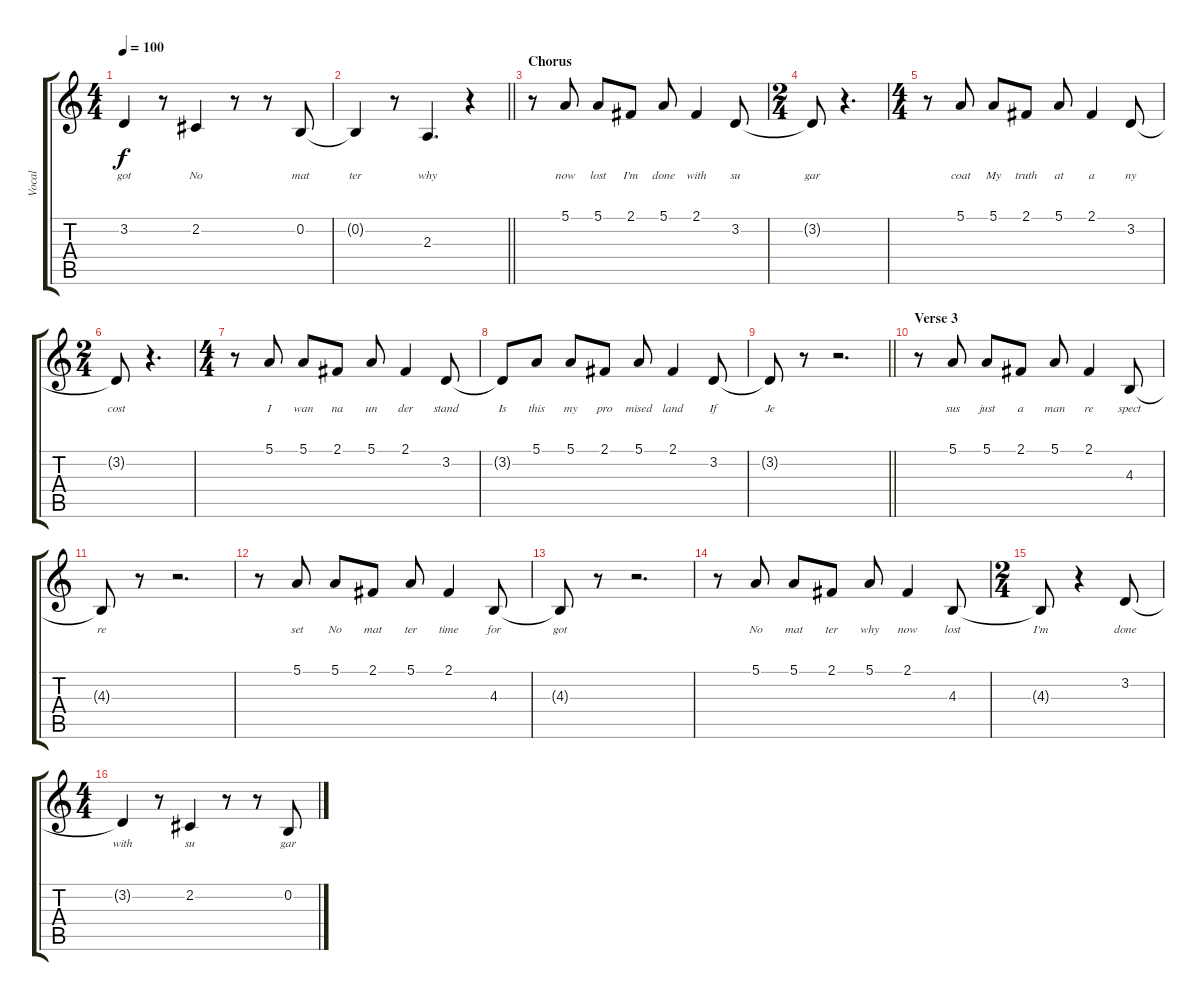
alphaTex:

\track ("Vocal" "Vocal") {instrument acousticgrandpiano}
\staff {score tabs}
\tuning (E4 B3 G3 D3 A2 E2) {hide}
\ts (4 4)
\tempo 100
\clef g2
\ks c
3.2{t}.4{lyrics (0 "got") lyrics (1 "") lyrics (2 "") lyrics (3 "") lyrics (4 "") dy f} r.8 2.2.4{lyrics (0 "No") lyrics (1 "") lyrics (2 "") lyrics (3 "") lyrics (4 "")} r.8 r.8 0.2.8{lyrics (0 "mat") lyrics (1 "") lyrics (2 "") lyrics (3 "") lyrics (4 "")} |
\barLineRight lightlight
0.2{t}.4{lyrics (0 "ter") lyrics (1 "") lyrics (2 "") lyrics (3 "") lyrics (4 "")} r.8 2.3.4{d lyrics (0 "why") lyrics (1 "") lyrics (2 "") lyrics (3 "") lyrics (4 "")} r.4 |
\section ("" "Chorus")
r.8 5.1.8{lyrics (0 "now") lyrics (1 "") lyrics (2 "") lyrics (3 "") lyrics (4 "")} 5.1.8{lyrics (0 "lost") lyrics (1 "") lyrics (2 "") lyrics (3 "") lyrics (4 "")} 2.1.8{lyrics (0 "I'm") lyrics (1 "") lyrics (2 "") lyrics (3 "") lyrics (4 "")} 5.1.8{lyrics (0 "done") lyrics (1 "") lyrics (2 "") lyrics (3 "") lyrics (4 "")} 2.1.4{lyrics (0 "with") lyrics (1 "") lyrics (2 "") lyrics (3 "") lyrics (4 "")} 3.2.8{lyrics (0 "su") lyrics (1 "") lyrics (2 "") lyrics (3 "") lyrics (4 "")} |
\ts (2 4)
3.2{t}.8{lyrics (0 "gar") lyrics (1 "") lyrics (2 "") lyrics (3 "") lyrics (4 "")} r.4{d} |
\ts (4 4)
r.8 5.1.8{lyrics (0 "coat") lyrics (1 "") lyrics (2 "") lyrics (3 "") lyrics (4 "")} 5.1.8{lyrics (0 "My") lyrics (1 "") lyrics (2 "") lyrics (3 "") lyrics (4 "")} 2.1.8{lyrics (0 "truth") lyrics (1 "") lyrics (2 "") lyrics (3 "") lyrics (4 "")} 5.1.8{lyrics (0 "at") lyrics (1 "") lyrics (2 "") lyrics (3 "") lyrics (4 "")} 2.1.4{lyrics (0 "a") lyrics (1 "") lyrics (2 "") lyrics (3 "") lyrics (4 "")} 3.2.8{lyrics (0 "ny") lyrics (1 "") lyrics (2 "") lyrics (3 "") lyrics (4 "")} |
\ts (2 4)
3.2{t}.8{lyrics (0 "cost") lyrics (1 "") lyrics (2 "") lyrics (3 "") lyrics (4 "")} r.4{d} |
\ts (4 4)
r.8 5.1.8{lyrics (0 "I") lyrics (1 "") lyrics (2 "") lyrics (3 "") lyrics (4 "")} 5.1.8{lyrics (0 "wan") lyrics (1 "") lyrics (2 "") lyrics (3 "") lyrics (4 "")} 2.1.8{lyrics (0 "na") lyrics (1 "") lyrics (2 "") lyrics (3 "") lyrics (4 "")} 5.1.8{lyrics (0 "un") lyrics (1 "") lyrics (2 "") lyrics (3 "") lyrics (4 "")} 2.1.4{lyrics (0 "der") lyrics (1 "") lyrics (2 "") lyrics (3 "") lyrics (4 "")} 3.2.8{lyrics (0 "stand") lyrics (1 "") lyrics (2 "") lyrics (3 "") lyrics (4 "")} |
3.2{t}.8{lyrics (0 "Is") lyrics (1 "") lyrics (2 "") lyrics (3 "") lyrics (4 "")} 5.1.8{lyrics (0 "this") lyrics (1 "") lyrics (2 "") lyrics (3 "") lyrics (4 "")} 5.1.8{lyrics (0 "my") lyrics (1 "") lyrics (2 "") lyrics (3 "") lyrics (4 "")} 2.1.8{lyrics (0 "pro") lyrics (1 "") lyrics (2 "") lyrics (3 "") lyrics (4 "")} 5.1.8{lyrics (0 "mised") lyrics (1 "") lyrics (2 "") lyrics (3 "") lyrics (4 "")} 2.1.4{lyrics (0 "land") lyrics (1 "") lyrics (2 "") lyrics (3 "") lyrics (4 "")} 3.2.8{lyrics (0 "If") lyrics (1 "") lyrics (2 "") lyrics (3 "") lyrics (4 "")} |
\barLineRight lightlight
3.2{t}.8{lyrics (0 "Je") lyrics (1 "") lyrics (2 "") lyrics (3 "") lyrics (4 "")} r.8 r.2{d} |
\section ("" "Verse 3")
r.8 5.1.8{lyrics (0 "sus") lyrics (1 "") lyrics (2 "") lyrics (3 "") lyrics (4 "")} 5.1.8{lyrics (0 "just") lyrics (1 "") lyrics (2 "") lyrics (3 "") lyrics (4 "")} 2.1.8{lyrics (0 "a") lyrics (1 "") lyrics (2 "") lyrics (3 "") lyrics (4 "")} 5.1.8{lyrics (0 "man") lyrics (1 "") lyrics (2 "") lyrics (3 "") lyrics (4 "")} 2.1.4{lyrics (0 "re") lyrics (1 "") lyrics (2 "") lyrics (3 "") lyrics (4 "")} 4.3.8{lyrics (0 "spect") lyrics (1 "") lyrics (2 "") lyrics (3 "") lyrics (4 "")} |
4.3{t}.8{lyrics (0 "re") lyrics (1 "") lyrics (2 "") lyrics (3 "") lyrics (4 "")} r.8 r.2{d} |
r.8 5.1.8{lyrics (0 "set") lyrics (1 "") lyrics (2 "") lyrics (3 "") lyrics (4 "")} 5.1.8{lyrics (0 "No") lyrics (1 "") lyrics (2 "") lyrics (3 "") lyrics (4 "")} 2.1.8{lyrics (0 "mat") lyrics (1 "") lyrics (2 "") lyrics (3 "") lyrics (4 "")} 5.1.8{lyrics (0 "ter") lyrics (1 "") lyrics (2 "") lyrics (3 "") lyrics (4 "")} 2.1.4{lyrics (0 "time") lyrics (1 "") lyrics (2 "") lyrics (3 "") lyrics (4 "")} 4.3.8{lyrics (0 "for") lyrics (1 "") lyrics (2 "") lyrics (3 "") lyrics (4 "")} |
4.3{t}.8{lyrics (0 "got") lyrics (1 "") lyrics (2 "") lyrics (3 "") lyrics (4 "")} r.8 r.2{d} |
r.8 5.1.8{lyrics (0 "No") lyrics (1 "") lyrics (2 "") lyrics (3 "") lyrics (4 "")} 5.1.8{lyrics (0 "mat") lyrics (1 "") lyrics (2 "") lyrics (3 "") lyrics (4 "")} 2.1.8{lyrics (0 "ter") lyrics (1 "") lyrics (2 "") lyrics (3 "") lyrics (4 "")} 5.1.8{lyrics (0 "why") lyrics (1 "") lyrics (2 "") lyrics (3 "") lyrics (4 "")} 2.1.4{lyrics (0 "now") lyrics (1 "") lyrics (2 "") lyrics (3 "") lyrics (4 "")} 4.3.8{lyrics (0 "lost") lyrics (1 "") lyrics (2 "") lyrics (3 "") lyrics (4 "")} |
\ts (2 4)
4.3{t}.8{lyrics (0 "I'm") lyrics (1 "") lyrics (2 "") lyrics (3 "") lyrics (4 "")} r.4 3.2.8{lyrics (0 "done") lyrics (1 "") lyrics (2 "") lyrics (3 "") lyrics (4 "")} |
\ts (4 4)
3.2{t}.4{lyrics (0 "with") lyrics (1 "") lyrics (2 "") lyrics (3 "") lyrics (4 "")} r.8 2.2.4{lyrics (0 "su") lyrics (1 "") lyrics (2 "") lyrics (3 "") lyrics (4 "")} r.8 r.8 0.2.8{lyrics (0 "gar") lyrics (1 "") lyrics (2 "") lyrics (3 "") lyrics (4 "")}
